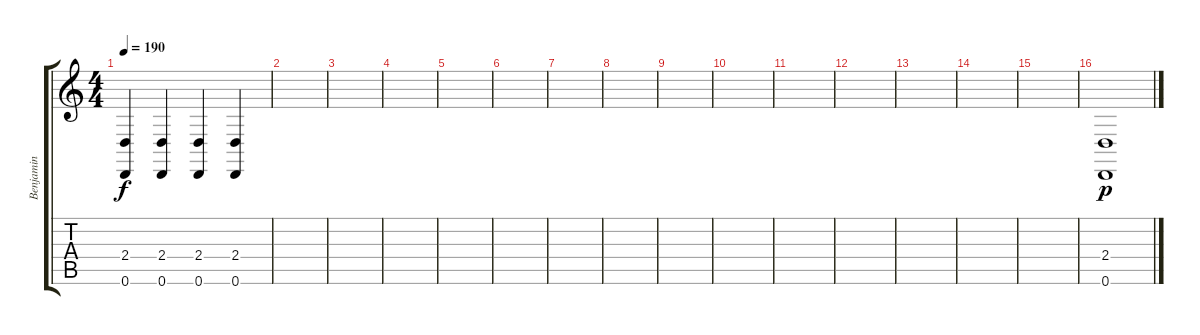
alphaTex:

\track ("Benjamin" "Benjamin") {instrument churchorgan}
\staff {score tabs}
\tuning (D4 A3 F3 C3 G2 D2) {hide}
\ts (4 4)
\tempo 190
\clef g2
\ks c
(2.4 0.6).4{dy f} (2.4 0.6).4 (2.4 0.6).4 (2.4 0.6).4 |
|
|
|
|
|
|
|
|
|
|
|
|
|
|
(2.4 0.6).1{dy p}
